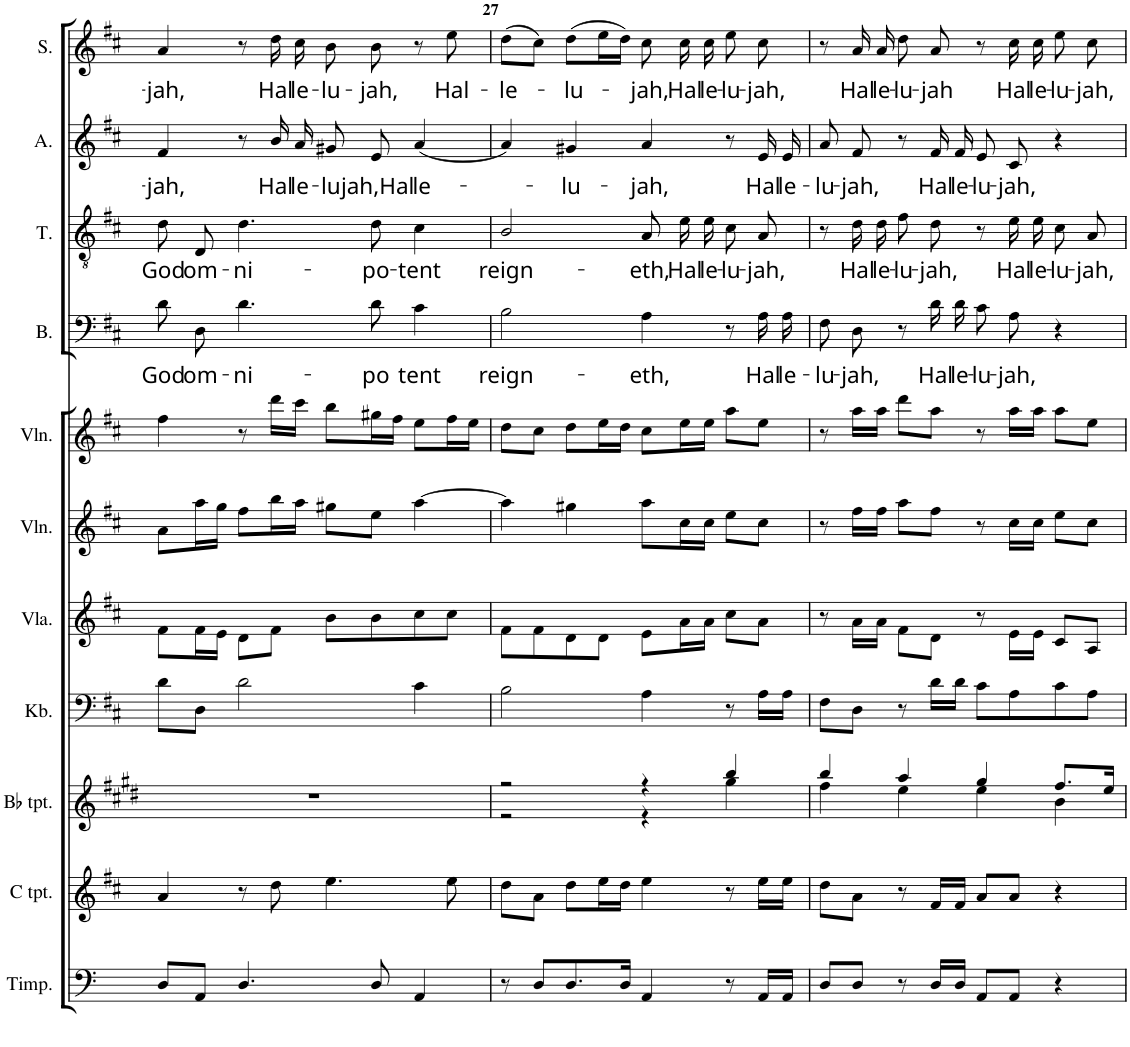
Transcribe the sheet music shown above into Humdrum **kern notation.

**kern	**kern	**kern	**kern	**kern	**kern	**kern	**kern	**text	**kern	**text	**kern	**text	**kern	**text
*part11	*part10	*part9	*part8	*part7	*part6	*part5	*part4	*part4	*part3	*part3	*part2	*part2	*part1	*part1
*staff11	*staff10	*staff9	*staff8	*staff7	*staff6	*staff5	*staff4	*staff4	*staff3	*staff3	*staff2	*staff2	*staff1	*staff1
*I"Timpani	*I"C trompet	*I"Bb trompet	*I"Kontrabas	*I"Viola	*I"Violin	*I"Violin	*I"Bass	*	*I"Tenor	*	*I"Alto	*	*I"Soprano	*
*I'Timp.	*I'C tpt.	*I'Bb tpt.	*I'Kb.	*I'Vla.	*I'Vln.	*I'Vln.	*I'B.	*	*I'T.	*	*I'A.	*	*I'S.	*
!!LO:PB:g=z
*clefF4	*clefG2	*clefG2	*clefF4	*clefG2	*clefG2	*clefG2	*clefF4	*	*clefGv2	*	*clefG2	*	*clefG2	*
*	*Trd1c2	*Trd1c2	*Trd7c12	*	*	*	*	*	*	*	*	*	*	*
*k[]	*k[f#c#]	*k[f#c#g#d#]	*k[f#c#]	*k[f#c#]	*k[f#c#]	*k[f#c#]	*k[f#c#]	*	*k[f#c#]	*	*k[f#c#]	*	*k[f#c#]	*
*	*D:	*	*D:	*D:	*D:	*D:	*D:	*	*D:	*	*D:	*	*D:	*
*M4/4	*M4/4	*M4/4	*M4/4	*M4/4	*M4/4	*M4/4	*M4/4	*	*M4/4	*	*M4/4	*	*M4/4	*
=26	=26	=26	=26	=26	=26	=26	=26	=26	=26	=26	=26	=26	=26	=26
!	!	!	!	!	!	!	!	!LO:LY:b	!	!LO:LY:b	!	!LO:LY:b	!	!LO:LY:b
8D/L	4a/	1r	8d\L	8f#\L	8a\L	4ff#\	8d\L	God	8d/L	God	4f#/	-jah,	4a/	-jah,
!	!	!	!	!	!	!	!	!LO:LY:b	!	!LO:LY:b	!	!	!	!
8AA/J	.	.	8D\J	16f#\L	16aa\L	.	8D\J	om-	8D/J	om-	.	.	.	.
.	.	.	.	16e\JJ	16gg\JJ	.	.	.	.	.	.	.	.	.
!	!	!	!	!	!	!	!	!LO:LY:b	!	!LO:LY:b	!	!	!	!
4.D/	8r	.	2d\	8d\L	8ff#\L	8r	4.d\	-ni-	4.d\	-ni-	8r	.	8r	.
!	!	!	!	!	!	!	!	!	!	!	!	!LO:LY:b	!	!LO:LY:b
.	8dd\	.	.	8f#\J	16bb\L	16ddd\LL	.	.	.	.	16b/LL	Hal-	16dd\	Hal-
!	!	!	!	!	!	!	!	!	!	!	!	!LO:LY:b	!	!LO:LY:b
.	.	.	.	.	16aa\JJ	16ccc#\JJ	.	.	.	.	16a/JJ	-le-	16cc#\	-le-
!	!	!	!	!	!	!	!	!	!	!	!	!LO:LY:b	!	!LO:LY:b
.	4.ee\	.	.	8b\L	8gg#X\L	8bb\L	.	.	.	.	8g#X/L	-lu-	8b\	-lu-
!	!	!	!	!	!	!	!	!LO:LY:b	!	!LO:LY:b	!	!LO:LY:b	!	!LO:LY:b
8D/	.	.	.	8b\	8ee\J	16gg#X\L	8d\	-po	8d\	-po-	8e/J	-jah,Hal-	8b\	-jah,
.	.	.	.	.	.	16ff#\JJ	.	.	.	.	.	.	.	.
!	!	!	!	!	!	!	!	!LO:LY:b	!	!LO:LY:b	!	!LO:LY:b	!	!
4AA/	.	.	4c#\	8cc#\	[4aa\	8ee\L	4c#\	tent	4c#\	-tent	(4a/	-le-	8r	.
!	!	!	!	!	!	!	!	!	!	!	!	!	!	!LO:LY:b
.	8ee\	.	.	8cc#\J	.	16ff#\L	.	.	.	.	.	.	8ee\	Hal-
.	.	.	.	.	.	16ee\JJ	.	.	.	.	.	.	.	.
=27	=27	=27	=27	=27	=27	=27	=27	=27	=27	=27	=27	=27	=27	=27
*	*	*^	*	*	*	*	*	*	*	*	*	*	*	*
!	!	!	!	!	!	!	!	!	!LO:LY:b	!	!LO:LY:b	!	!	!	!LO:LY:b
8r	8dd\L	2r	2r	2B\	8f#\L	4aa\]	8dd\L	2B\	reign-	2B/	reign-	4a/)	.	(8dd\L	-le-
8D/L	8a\J	.	.	.	8f#\	.	8cc#\J	.	.	.	.	.	.	8cc#\J)	.
!	!	!	!	!	!	!	!	!	!	!	!	!	!LO:LY:b	!	!LO:LY:b
8.D/	8dd\L	.	.	.	8d\	4gg#X\	8dd\L	.	.	.	.	4g#X/	-lu-	(8dd\L	-lu-
.	16ee\L	.	.	.	8d\J	.	16ee\L	.	.	.	.	.	.	16ee\L	.
16D/Jk	16dd\JJ	.	.	.	.	.	16dd\JJ	.	.	.	.	.	.	16dd\JJ)	.
!	!	!	!	!	!	!	!	!	!LO:LY:b	!	!LO:LY:b	!	!LO:LY:b	!	!LO:LY:b
4AA/	4ee\	4r	4r	4A\	8e\L	8aa\L	8cc#\L	4A\	-eth,	8A\L	-eth,	4a/	-jah,	8cc#\	-jah,
!	!	!	!	!	!	!	!	!	!	!	!LO:LY:b	!	!	!	!LO:LY:b
.	.	.	.	.	16a\L	16cc#\L	16ee\L	.	.	16e\L	Hal-	.	.	16cc#\	Hal-
!	!	!	!	!	!	!	!	!	!	!	!LO:LY:b	!	!	!	!LO:LY:b
.	.	.	.	.	16a\JJ	16cc#\JJ	16ee\JJ	.	.	16e\JJ	-le-	.	.	16cc#\	-le-
!	!	!	!	!	!	!	!	!	!	!	!LO:LY:b	!	!	!	!LO:LY:b
8r	8r	4bb/	4gg#\	8r	8cc#\L	8ee\L	8aa\L	8r	.	8c#\L	-lu-	8r	.	8ee\	-lu-
!	!	!	!	!	!	!	!	!	!LO:LY:b	!	!LO:LY:b	!	!LO:LY:b	!	!LO:LY:b
16AA/LL	16ee\LL	.	.	16A\LL	8a\J	8cc#\J	8ee\J	16A\LL	Hal-	8A\J	-jah,	16e/LL	Hal-	8cc#\	-jah,
!	!	!	!	!	!	!	!	!	!LO:LY:b	!	!	!	!LO:LY:b	!	!
16AA/JJ	16ee\JJ	.	.	16A\JJ	.	.	.	16A\JJ	-le-	.	.	16e/JJ	-le-	.	.
=28	=28	=28	=28	=28	=28	=28	=28	=28	=28	=28	=28	=28	=28	=28	=28
!	!	!	!	!	!	!	!	!	!LO:LY:b	!	!	!	!LO:LY:b	!	!
8D/L	8dd\L	4bb/	4ff#\	8F#\L	8r	8r	8r	8F#\L	-lu-	8r	.	8a/L	-lu-	8r	.
!	!	!	!	!	!	!	!	!	!LO:LY:b	!	!LO:LY:b	!	!LO:LY:b	!	!LO:LY:b
8D/J	8a\J	.	.	8D\J	16a\LL	16ff#\LL	16aa\LL	8D\J	-jah,	16d\LL	Hal-	8f#/J	-jah,	16a/	Hal-
!	!	!	!	!	!	!	!	!	!	!	!LO:LY:b	!	!	!	!LO:LY:b
.	.	.	.	.	16a\JJ	16ff#\JJ	16aa\JJ	.	.	16d\JJ	-le-	.	.	16a/	-le-
!	!	!	!	!	!	!	!	!	!	!	!LO:LY:b	!	!	!	!LO:LY:b
8r	8r	4aa/	4ee\	8r	8f#\L	8aa\L	8ddd\L	8r	.	8f#\L	-lu-	8r	.	8dd\	-lu-
!	!	!	!	!	!	!	!	!	!LO:LY:b	!	!LO:LY:b	!	!LO:LY:b	!	!LO:LY:b
16D/LL	16f#/LL	.	.	16d\LL	8d\J	8ff#\J	8aa\J	16d\LL	Hal-	8d\J	-jah,	16f#/LL	Hal-	8a/	-jah
!	!	!	!	!	!	!	!	!	!LO:LY:b	!	!	!	!LO:LY:b	!	!
16D/JJ	16f#/JJ	.	.	16d\JJ	.	.	.	16d\JJ	-le-	.	.	16f#/JJ	-le-	.	.
!	!	!	!	!	!	!	!	!	!LO:LY:b	!	!	!	!LO:LY:b	!	!
8AA/L	8a/L	4gg#/	4ee\	8c#\L	8r	8r	8r	8c#\L	-lu-	8r	.	8e/L	-lu-	8r	.
!	!	!	!	!	!	!	!	!	!LO:LY:b	!	!LO:LY:b	!	!LO:LY:b	!	!LO:LY:b
8AA/J	8a/J	.	.	8A\	16e\LL	16cc#\LL	16aa\LL	8A\J	-jah,	16e\LL	Hal-	8c#/J	-jah,	16cc#\	Hal-
!	!	!	!	!	!	!	!	!	!	!	!LO:LY:b	!	!	!	!LO:LY:b
.	.	.	.	.	16e\JJ	16cc#\JJ	16aa\JJ	.	.	16e\JJ	-le-	.	.	16cc#\	-le-
!	!	!	!	!	!	!	!	!	!	!	!LO:LY:b	!	!	!	!LO:LY:b
4r	4r	8.ff#/L	4b\	8c#\	8c#/L	8ee\L	8aa\L	4r	.	8c#\L	-lu-	4r	.	8ee\	-lu-
!	!	!	!	!	!	!	!	!	!	!	!LO:LY:b	!	!	!	!LO:LY:b
.	.	.	.	8A\J	8A/J	8cc#\J	8ee\J	.	.	8A\J	-jah,	.	.	8cc#\	-jah,
.	.	16ee/Jk	.	.	.	.	.	.	.	.	.	.	.	.	.
*	*	*v	*v	*	*	*	*	*	*	*	*	*	*	*	*
=	=	=	=	=	=	=	=	=	=	=	=	=	=	=
*-	*-	*-	*-	*-	*-	*-	*-	*-	*-	*-	*-	*-	*-	*-
